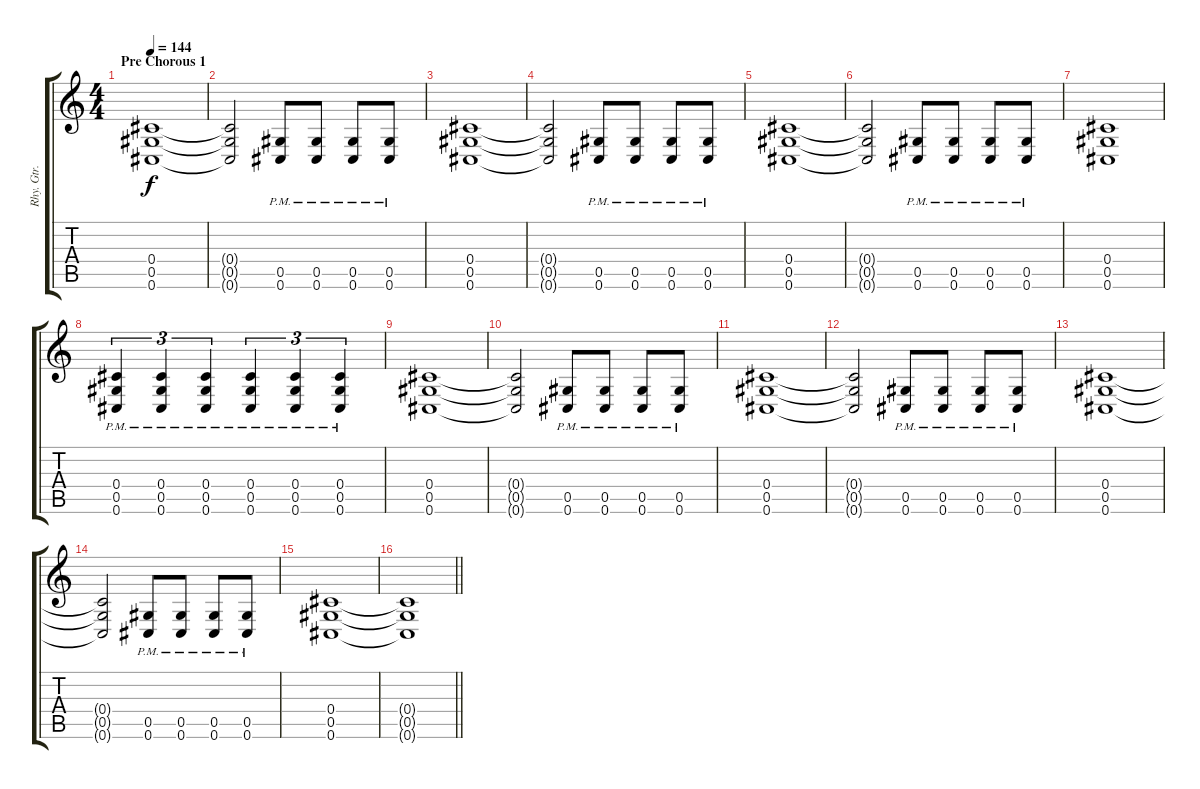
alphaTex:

\track ("Rhy. Gtr. 1" "Rhy. Gtr. ") {instrument distortionguitar}
\staff {score tabs}
\tuning (Eb4 Bb3 Gb3 Db3 Ab2 Db2) {hide}
\ts (4 4)
\section ("" "Pre Chorous 1")
\tempo 144
\clef g2
\ks c
(0.4 0.5 0.6).1{dy f} |
(0.4{t} 0.5{t} 0.6{t}).2 (0.5{pm} 0.6{pm}).8 (0.5{pm} 0.6{pm}).8 (0.5{pm} 0.6{pm}).8 (0.5{pm} 0.6{pm}).8 |
(0.4 0.5 0.6).1 |
(0.4{t} 0.5{t} 0.6{t}).2 (0.5{pm} 0.6{pm}).8 (0.5{pm} 0.6{pm}).8 (0.5{pm} 0.6{pm}).8 (0.5{pm} 0.6{pm}).8 |
(0.4 0.5 0.6).1 |
(0.4{t} 0.5{t} 0.6{t}).2 (0.5{pm} 0.6{pm}).8 (0.5{pm} 0.6{pm}).8 (0.5{pm} 0.6{pm}).8 (0.5{pm} 0.6{pm}).8 |
(0.4 0.5 0.6).1 |
(0.4{pm} 0.5{pm} 0.6{pm}).4{tu (3 2)} (0.4{pm} 0.5{pm} 0.6{pm}).4{tu (3 2)} (0.4{pm} 0.5{pm} 0.6{pm}).4{tu (3 2)} (0.4{pm} 0.5{pm} 0.6{pm}).4{tu (3 2)} (0.4{pm} 0.5{pm} 0.6{pm}).4{tu (3 2)} (0.4{pm} 0.5{pm} 0.6{pm}).4{tu (3 2)} |
(0.4 0.5 0.6).1 |
(0.4{t} 0.5{t} 0.6{t}).2 (0.5{pm} 0.6{pm}).8 (0.5{pm} 0.6{pm}).8 (0.5{pm} 0.6{pm}).8 (0.5{pm} 0.6{pm}).8 |
(0.4 0.5 0.6).1 |
(0.4{t} 0.5{t} 0.6{t}).2 (0.5{pm} 0.6{pm}).8 (0.5{pm} 0.6{pm}).8 (0.5{pm} 0.6{pm}).8 (0.5{pm} 0.6{pm}).8 |
(0.4 0.5 0.6).1 |
(0.4{t} 0.5{t} 0.6{t}).2 (0.5{pm} 0.6{pm}).8 (0.5{pm} 0.6{pm}).8 (0.5{pm} 0.6{pm}).8 (0.5{pm} 0.6{pm}).8 |
(0.4 0.5 0.6).1 |
\barLineRight lightlight
(0.4{t} 0.5{t} 0.6{t}).1
